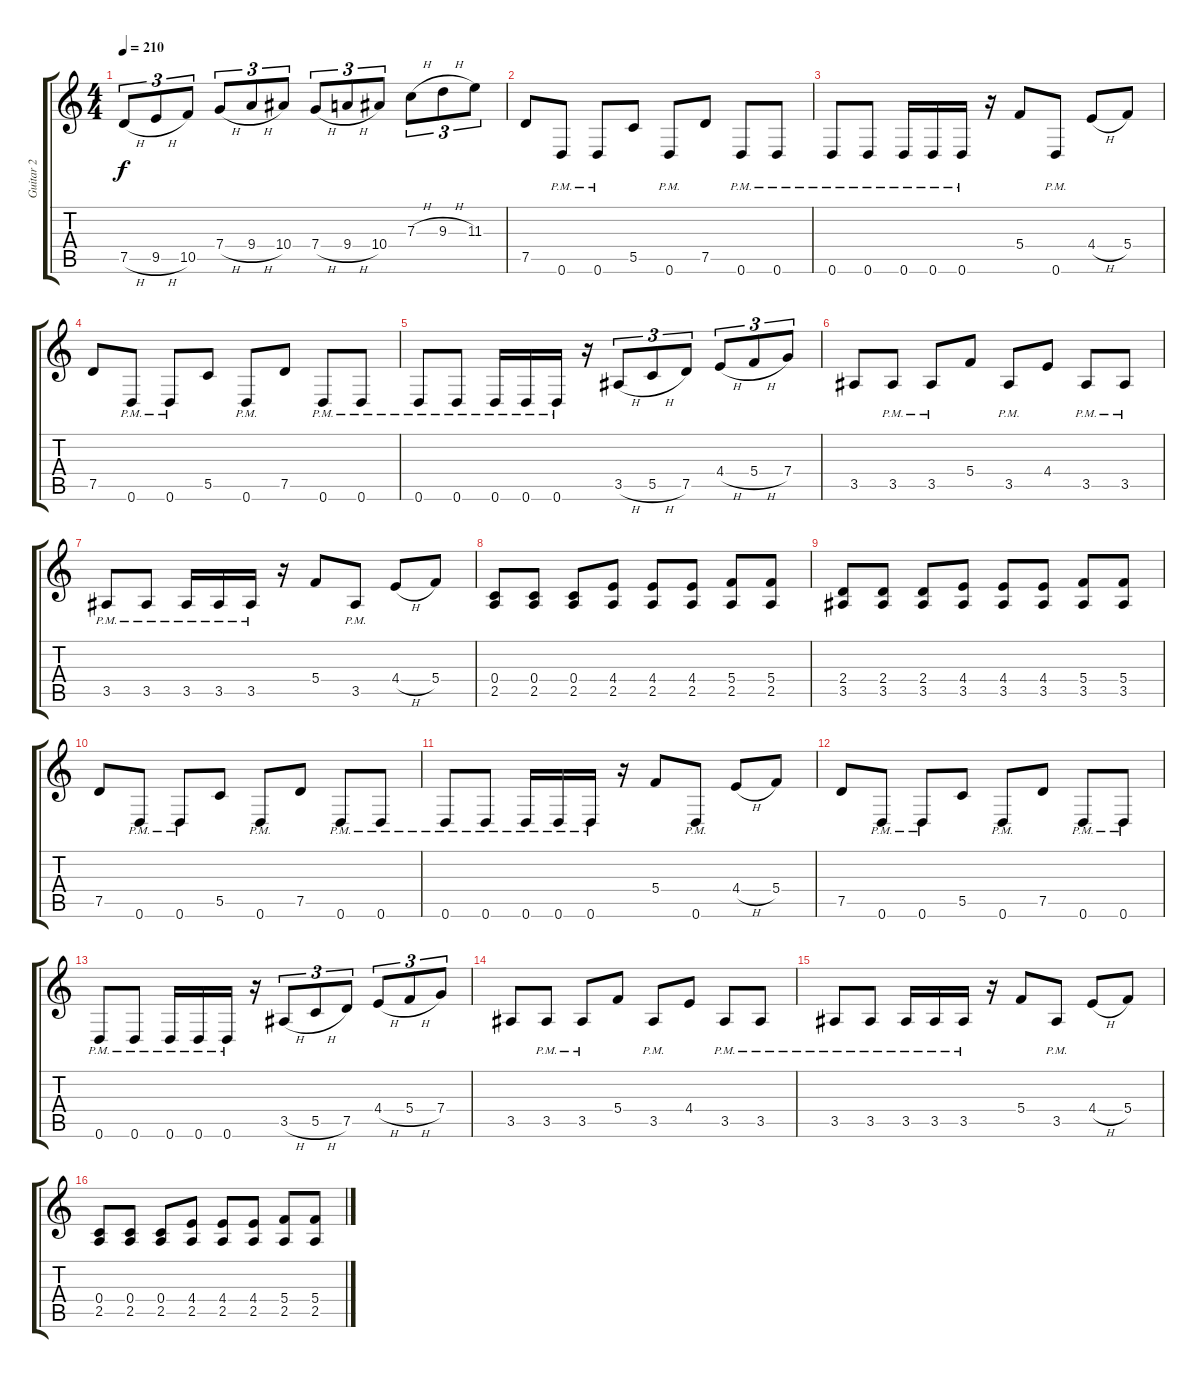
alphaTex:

\track ("Guitar 2" "Guitar 2") {instrument distortionguitar}
\staff {score tabs}
\tuning (D4 A3 F3 C3 G2 D2) {hide}
\ts (4 4)
\tempo 210
\clef g2
\ks c
7.5{h}.8{tu (3 2) dy f} 9.5{h}.8{tu (3 2)} 10.5.8{tu (3 2)} 7.4{h}.8{tu (3 2)} 9.4{h}.8{tu (3 2)} 10.4.8{tu (3 2)} 7.4{h}.8{tu (3 2)} 9.4{h}.8{tu (3 2)} 10.4.8{tu (3 2)} 7.3{h}.8{tu (3 2)} 9.3{h}.8{tu (3 2)} 11.3.8{tu (3 2)} |
7.5.8 0.6{pm}.8 0.6{pm}.8 5.5.8 0.6{pm}.8 7.5.8 0.6{pm}.8 0.6{pm}.8 |
0.6{pm}.8 0.6{pm}.8 0.6{pm}.16 0.6{pm}.16 0.6{pm}.16 r.16 5.4.8 0.6{pm}.8 4.4{h}.8 5.4.8 |
7.5.8 0.6{pm}.8 0.6{pm}.8 5.5.8 0.6{pm}.8 7.5.8 0.6{pm}.8 0.6{pm}.8 |
0.6{pm}.8 0.6{pm}.8 0.6{pm}.16 0.6{pm}.16 0.6{pm}.16 r.16 3.5{h}.8{tu (3 2)} 5.5{h}.8{tu (3 2)} 7.5.8{tu (3 2)} 4.4{h}.8{tu (3 2)} 5.4{h}.8{tu (3 2)} 7.4.8{tu (3 2)} |
3.5.8 3.5{pm}.8 3.5{pm}.8 5.4.8 3.5{pm}.8 4.4.8 3.5{pm}.8 3.5{pm}.8 |
3.5{pm}.8 3.5{pm}.8 3.5{pm}.16 3.5{pm}.16 3.5{pm}.16 r.16 5.4.8 3.5{pm}.8 4.4{h}.8 5.4.8 |
(0.4 2.5).8 (0.4 2.5).8 (0.4 2.5).8 (4.4 2.5).8 (4.4 2.5).8 (4.4 2.5).8 (5.4 2.5).8 (5.4 2.5).8 |
(2.4 3.5).8 (2.4 3.5).8 (2.4 3.5).8 (4.4 3.5).8 (4.4 3.5).8 (4.4 3.5).8 (5.4 3.5).8 (5.4 3.5).8 |
7.5.8 0.6{pm}.8 0.6{pm}.8 5.5.8 0.6{pm}.8 7.5.8 0.6{pm}.8 0.6{pm}.8 |
0.6{pm}.8 0.6{pm}.8 0.6{pm}.16 0.6{pm}.16 0.6{pm}.16 r.16 5.4.8 0.6{pm}.8 4.4{h}.8 5.4.8 |
7.5.8 0.6{pm}.8 0.6{pm}.8 5.5.8 0.6{pm}.8 7.5.8 0.6{pm}.8 0.6{pm}.8 |
0.6{pm}.8 0.6{pm}.8 0.6{pm}.16 0.6{pm}.16 0.6{pm}.16 r.16 3.5{h}.8{tu (3 2)} 5.5{h}.8{tu (3 2)} 7.5.8{tu (3 2)} 4.4{h}.8{tu (3 2)} 5.4{h}.8{tu (3 2)} 7.4.8{tu (3 2)} |
3.5.8 3.5{pm}.8 3.5{pm}.8 5.4.8 3.5{pm}.8 4.4.8 3.5{pm}.8 3.5{pm}.8 |
3.5{pm}.8 3.5{pm}.8 3.5{pm}.16 3.5{pm}.16 3.5{pm}.16 r.16 5.4.8 3.5{pm}.8 4.4{h}.8 5.4.8 |
(0.4 2.5).8 (0.4 2.5).8 (0.4 2.5).8 (4.4 2.5).8 (4.4 2.5).8 (4.4 2.5).8 (5.4 2.5).8 (5.4 2.5).8
